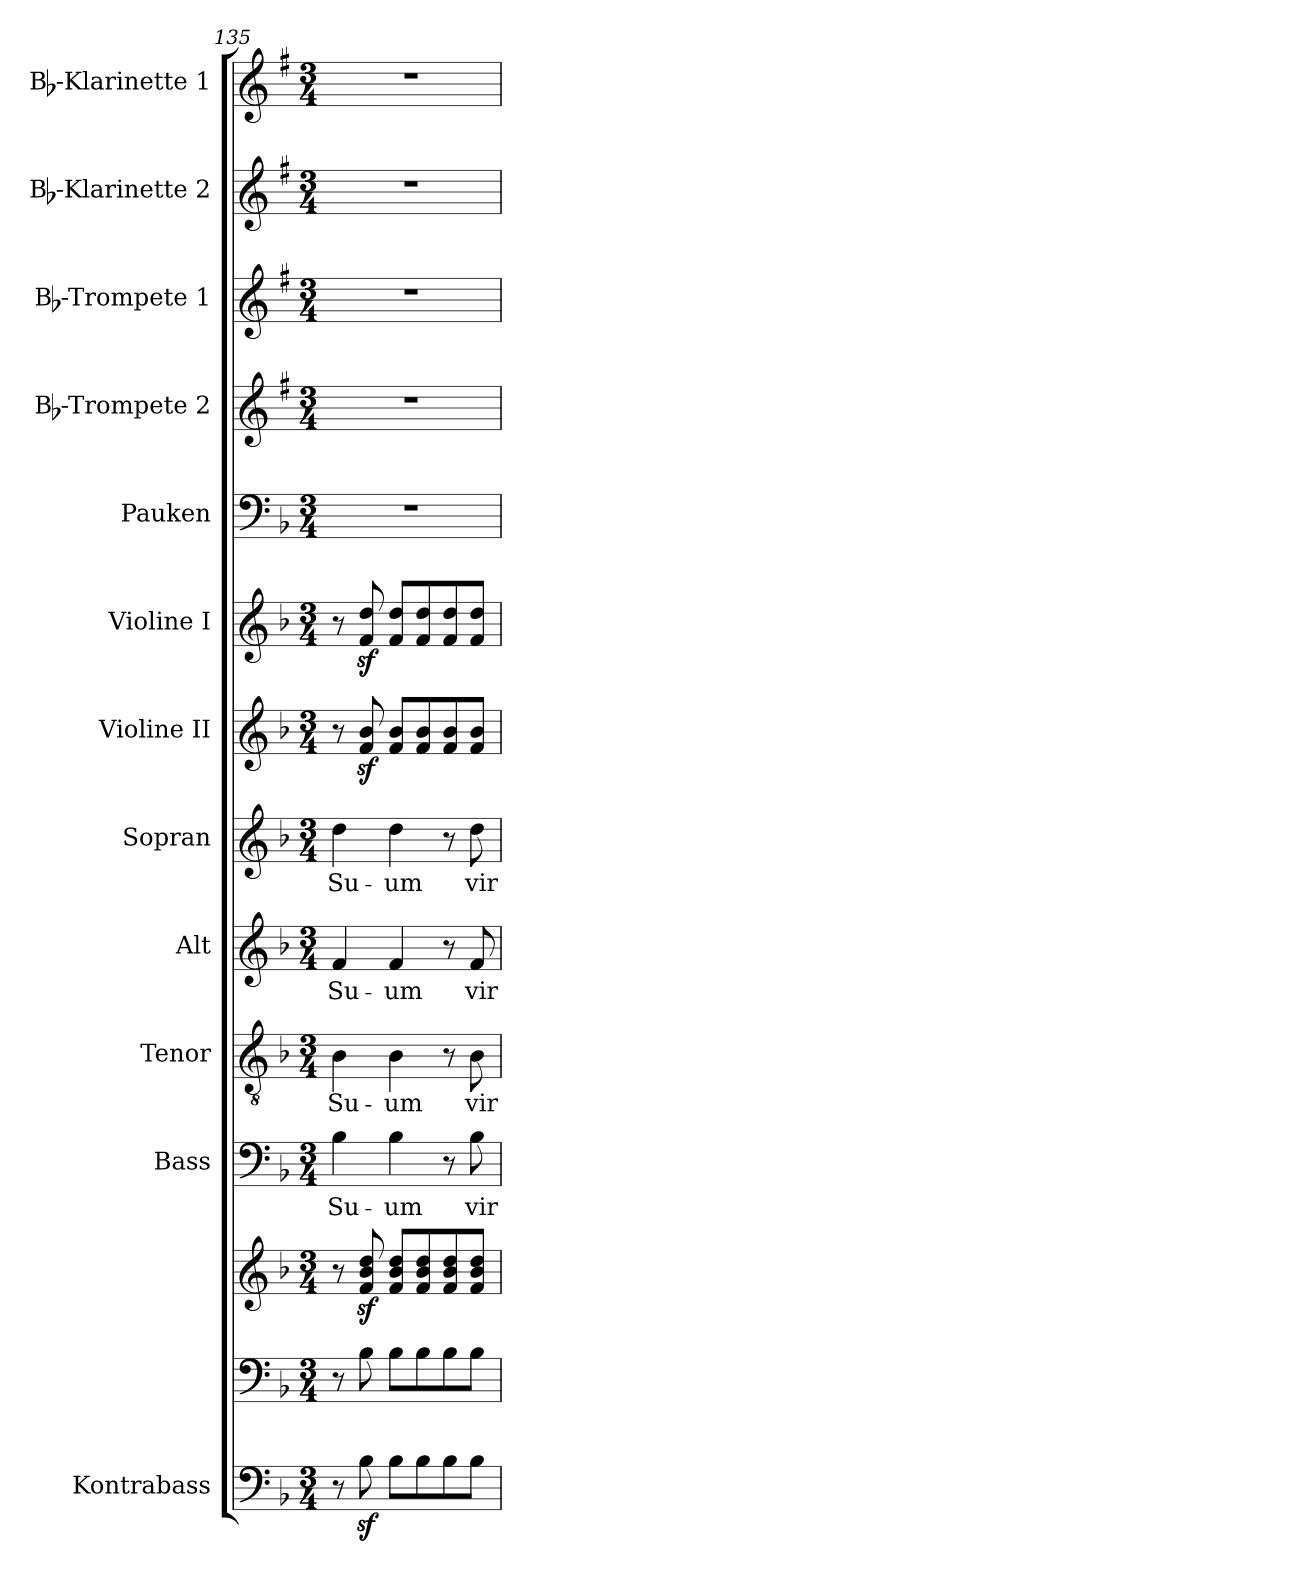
**kern	**kern	**kern	**kern	**text	**kern	**text	**kern	**text	**kern	**text	**kern	**kern	**kern	**kern	**kern	**kern	**kern
*part13	*part12	*part12	*part11	*part11	*part10	*part10	*part9	*part9	*part8	*part8	*part7	*part6	*part5	*part4	*part3	*part2	*part1
*staff14	*staff13	*staff12	*staff11	*staff11	*staff10	*staff10	*staff9	*staff9	*staff8	*staff8	*staff7	*staff6	*staff5	*staff4	*staff3	*staff2	*staff1
*I"Kontrabass	*	*	*I"Bass	*	*I"Tenor	*	*I"Alt	*	*I"Sopran	*	*I"Violine II	*I"Violine I	*I"Pauken	*I"Bb-Trompete 2	*I"Bb-Trompete 1	*I"Bb-Klarinette 2	*I"Bb-Klarinette 1
*I'Kb.	*	*	*I'B.	*	*I'T.	*	*I'A.	*	*I'S.	*	*I'Vl. II	*I'Vl. I	*I'Pk.	*I'Bb Trp. 2	*I'Bb Trp. 1	*I'Bb Kl. 2	*I'Bb Kl. 1
*clefF4	*clefF4	*clefG2	*clefF4	*	*clefGv2	*	*clefG2	*	*clefG2	*	*clefG2	*clefG2	*clefF4	*clefG2	*clefG2	*clefG2	*clefG2
*ITrd7c12	*	*	*	*	*	*	*	*	*	*	*	*	*	*ITrd1c2	*ITrd1c2	*ITrd1c2	*ITrd1c2
*k[b-]	*k[b-]	*k[b-]	*k[b-]	*	*k[b-]	*	*k[b-]	*	*k[b-]	*	*k[b-]	*k[b-]	*k[b-]	*k[b-]	*k[b-]	*k[b-]	*k[b-]
*F:	*F:	*F:	*F:	*	*F:	*	*F:	*	*F:	*	*F:	*F:	*F:	*F:	*F:	*F:	*F:
*M3/4	*M3/4	*M3/4	*M3/4	*	*M3/4	*	*M3/4	*	*M3/4	*	*M3/4	*M3/4	*M3/4	*M3/4	*M3/4	*M3/4	*M3/4
=135	=135	=135	=135	=135	=135	=135	=135	=135	=135	=135	=135	=135	=135	=135	=135	=135	=135
!	!	!	!	!LO:LY:b	!	!LO:LY:b	!	!LO:LY:b	!	!LO:LY:b	!	!	!	!	!	!	!
8r	8r	8r	4B-\	Su-	4B-\	Su-	4f/	Su-	4dd\	Su-	8r	8r	2.r	2.r	2.r	2.r	2.r
8BB-z<\	8B-\	8f/z< 8b-/z< 8dd/z<	.	.	.	.	.	.	.	.	8f/z< 8b-/z<	8f/z< 8dd/z<	.	.	.	.	.
!	!	!	!	!LO:LY:b	!	!LO:LY:b	!	!LO:LY:b	!	!LO:LY:b	!	!	!	!	!	!	!
8BB-\L	8B-\L	8f/ 8b-/ 8dd/L	4B-\	-um	4B-\	-um	4f/	-um	4dd\	-um	8f/ 8b-/L	8f/ 8dd/L	.	.	.	.	.
8BB-\	8B-\	8f/ 8b-/ 8dd/	.	.	.	.	.	.	.	.	8f/ 8b-/	8f/ 8dd/	.	.	.	.	.
8BB-\	8B-\	8f/ 8b-/ 8dd/	8r	.	8r	.	8r	.	8r	.	8f/ 8b-/	8f/ 8dd/	.	.	.	.	.
!	!	!	!	!LO:LY:b	!	!LO:LY:b	!	!LO:LY:b	!	!LO:LY:b	!	!	!	!	!	!	!
8BB-\J	8B-\J	8f/ 8b-/ 8dd/J	8B-\	vir-	8B-\	vir-	8f/	vir-	8dd\	vir-	8f/ 8b-/J	8f/ 8dd/J	.	.	.	.	.
=	=	=	=	=	=	=	=	=	=	=	=	=	=	=	=	=	=
*-	*-	*-	*-	*-	*-	*-	*-	*-	*-	*-	*-	*-	*-	*-	*-	*-	*-
